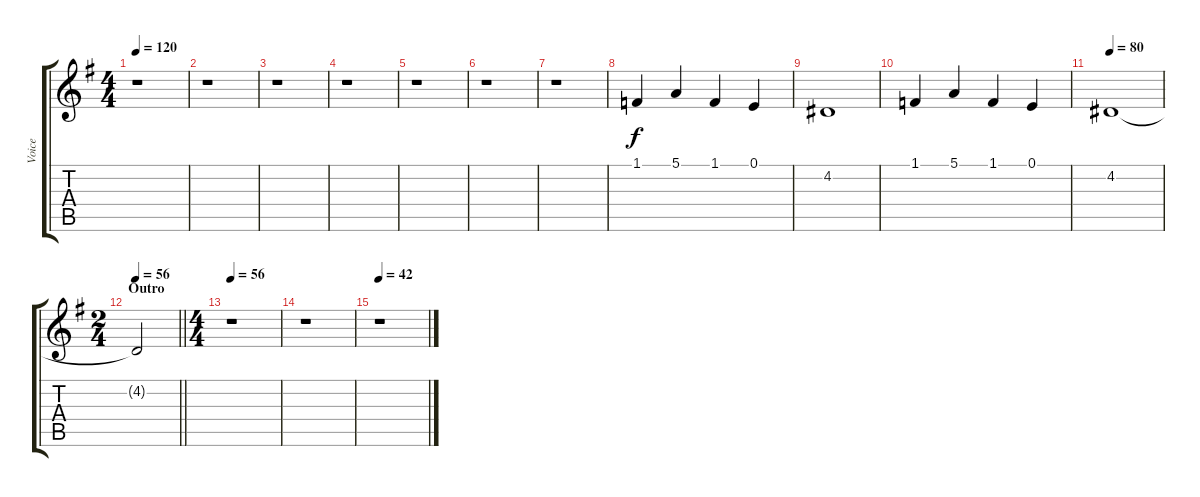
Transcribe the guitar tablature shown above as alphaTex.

\track ("Voice" "Voice") {instrument flute}
\staff {score tabs}
\tuning (E4 B3 G3 D3 A2 E2) {hide}
\ts (4 4)
\tempo 120
\clef g2
\ks eminor
r.1{dy fff} |
r.1 |
r.1 |
r.1 |
r.1 |
r.1 |
r.1 |
1.1.4{dy f} 5.1.4 1.1.4 0.1.4 |
4.2.1 |
1.1.4 5.1.4 1.1.4 0.1.4 |
\tempo 80
4.2.1{volume 0} |
\ts (2 4)
\section ("" "Outro")
\tempo 56
\barLineRight lightlight
4.2{t}.2 |
\ts (4 4)
\tempo 56
r.1 |
r.1{volume 16} |
\tempo 42
r.1
